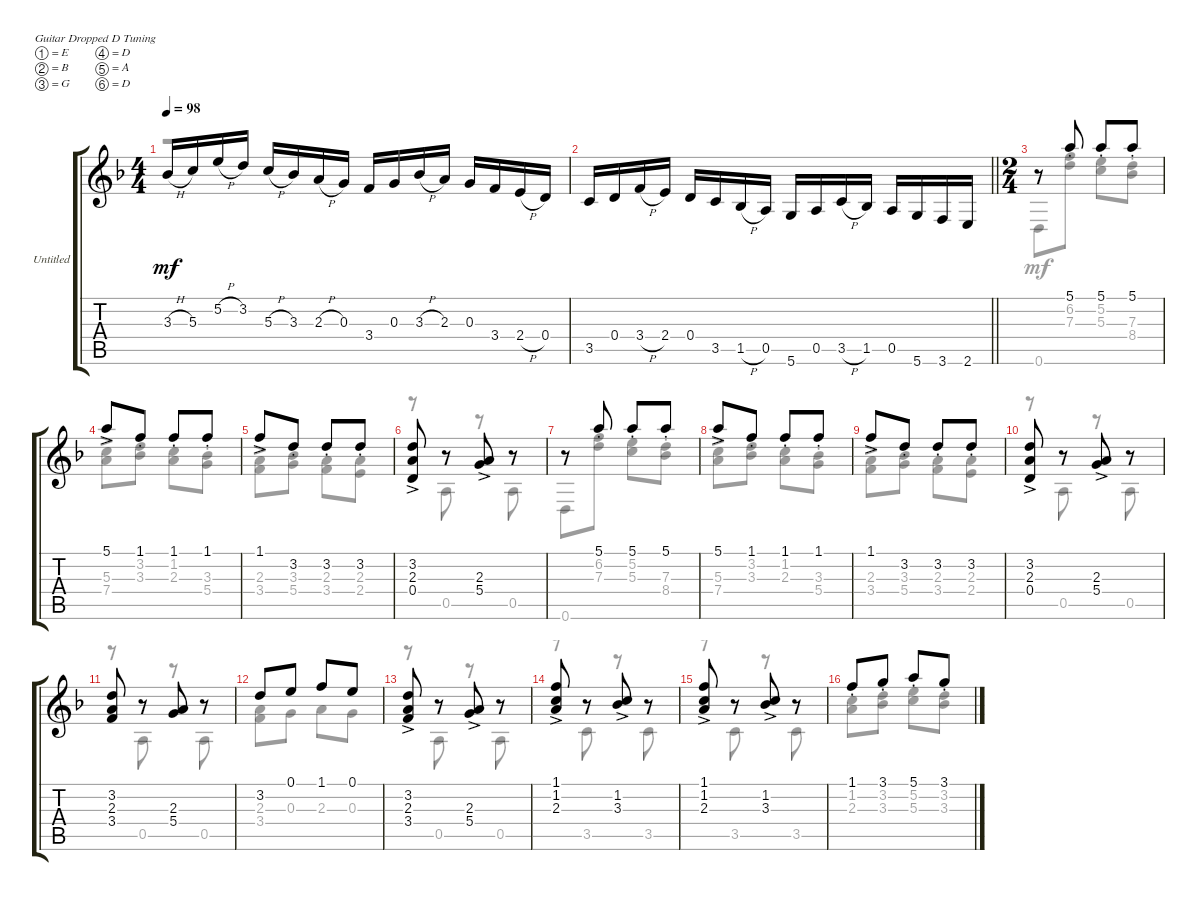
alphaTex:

\bracketExtendMode groupsimilarinstruments
\firstSystemTrackNameOrientation horizontal
\otherSystemsTrackNameOrientation horizontal
\track ("Untitled" "Untitled") {instrument acousticguitarnylon}
\staff {score tabs}
\tuning (E4 B3 G3 D3 A2 D2)
\voice
\ts (4 4)
\tempo 98
\clef g2
\ks dminor
3.3{h}.16{dy mf} 5.3.16 5.2{h}.16 3.2.16 5.3{h}.16 3.3.16 2.3{h}.16 0.3.16 3.4.16 0.3.16 3.3{h}.16 2.3.16 0.3.16 3.4.16 2.4{h}.16 0.4.16 |
\barLineRight lightlight
3.5.16 0.4.16 3.4{h}.16 2.4.16 0.4.16 3.5.16 1.5{h}.16 0.5.16 5.6.16 0.5.16 3.5{h}.16 1.5.16 0.5.16 5.6.16 3.6.16 2.6.16 |
\ts (2 4)
r.8 5.1{st}.8 5.1{st}.8 5.1{st}.8 |
5.1{ac}.8 1.1{st}.8 1.1{st}.8 1.1{st}.8 |
1.1{ac}.8 3.2{st}.8 3.2{st}.8 3.2{st}.8 |
(3.2{ac} 2.3{ac} 0.4{ac}).8 r.8 (2.3{ac} 5.4{ac}).8 r.8 |
r.8 5.1{st}.8 5.1{st}.8 5.1{st}.8 |
5.1{ac}.8 1.1{st}.8 1.1{st}.8 1.1{st}.8 |
1.1{ac}.8 3.2{st}.8 3.2{st}.8 3.2{st}.8 |
(3.2{ac} 2.3{ac} 0.4{ac}).8 r.8 (2.3{ac} 5.4{ac}).8 r.8 |
(3.2 2.3 3.4).8 r.8 (2.3 5.4).8 r.8 |
3.2.8 0.1.8 1.1.8 0.1.8 |
(3.2{ac} 2.3{ac} 3.4{ac}).8 r.8 (2.3{ac} 5.4{ac}).8 r.8 |
(1.1{ac} 1.2{ac} 2.3{ac}).8 r.8 (1.2{ac} 3.3{ac}).8 r.8 |
(1.1{ac} 1.2{ac} 2.3{ac}).8 r.8 (1.2{ac} 3.3{ac}).8 r.8 |
1.1{st}.8 3.1{st}.8 5.1{st}.8 3.1{st}.8
\voice
\clef g2
\ottava regular
\simile none
\ks dminor
r.1{dy mf} |
\barLineRight lightlight
|
0.6.8 (6.2{st} 7.3{st}).8 (5.2{st} 5.3{st}).8 (7.3{st} 8.4{st}).8 |
(5.3{ac} 7.4{ac}).8 (3.2{st} 3.3{st}).8 (1.2{st} 2.3{st}).8 (3.3{st} 5.4{st}).8 |
(2.3{ac} 3.4{ac}).8 (3.3{st} 5.4{st}).8 (2.3{st} 3.4{st}).8 (2.3{st} 2.4{st}).8 |
r.8 0.5.8 r.8 0.5.8 |
0.6.8 (6.2{st} 7.3{st}).8 (5.2{st} 5.3{st}).8 (7.3{st} 8.4{st}).8 |
(5.3{ac} 7.4{ac}).8 (3.2{st} 3.3{st}).8 (1.2{st} 2.3{st}).8 (3.3{st} 5.4{st}).8 |
(2.3{ac} 3.4{ac}).8 (3.3{st} 5.4{st}).8 (2.3{st} 3.4{st}).8 (2.3{st} 2.4{st}).8 |
r.8 0.5.8 r.8 0.5.8 |
r.8 0.5.8 r.8 0.5.8 |
(2.3 3.4).8 0.3.8 2.3.8 0.3.8 |
r.8 0.5.8 r.8 0.5.8 |
r.8 3.5.8 r.8 3.5.8 |
r.8 3.5.8 r.8 3.5.8 |
(1.2{st} 2.3{st}).8 (3.2{st} 3.3{st}).8 (5.2{st} 5.3{st}).8 (3.2{st} 3.3{st}).8
